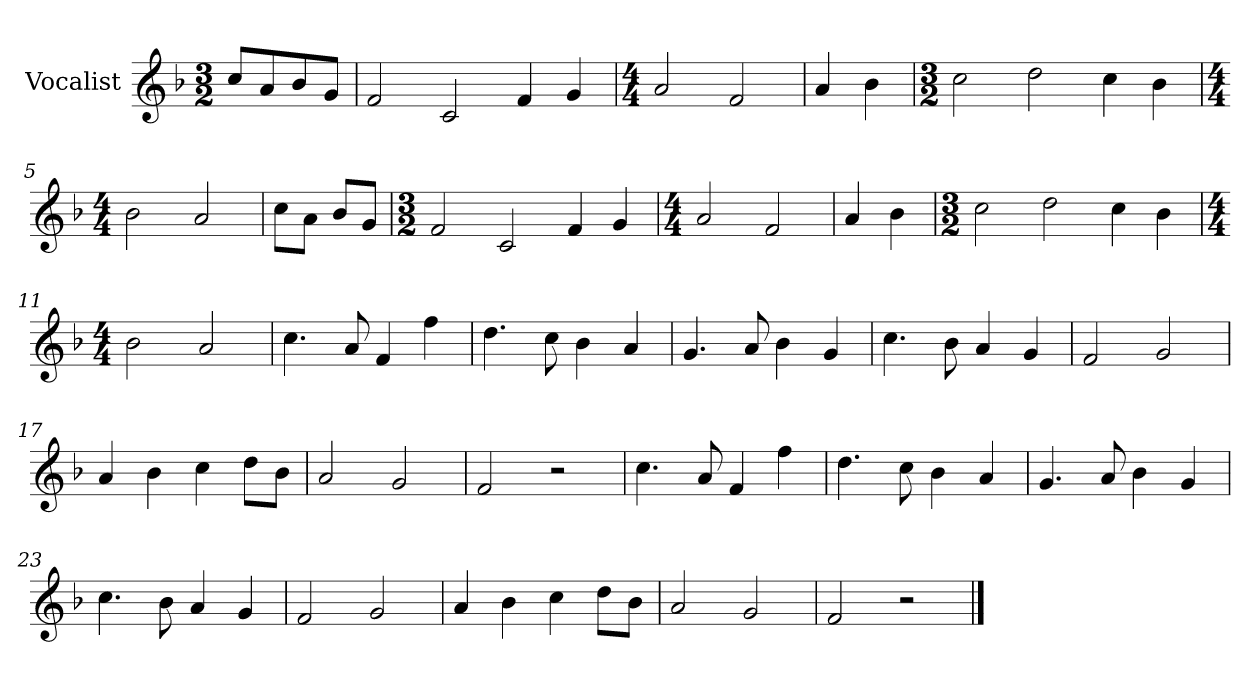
**kern
*part1
*staff1
*I"Vocalist
*k[b-]
*F:
*M3/2
=
8ccL
8a
8b-
8gJ
=1
2f
2c
4f
4g
=2
*M4/4
2a
2f
=3
4a
4b-
=4
*M3/2
2cc
2dd
4cc
4b-
=5
*M4/4
2b-
2a
=6
8ccL
8aJ
8b-L
8gJ
=7
*M3/2
2f
2c
4f
4g
=8
*M4/4
2a
2f
=9
4a
4b-
=10
*M3/2
2cc
2dd
4cc
4b-
=11
*M4/4
2b-
2a
=12
4.cc
8a
4f
4ff
=13
4.dd
8cc
4b-
4a
=14
4.g
8a
4b-
4g
=15
4.cc
8b-
4a
4g
=16
2f
2g
=17
4a
4b-
4cc
8ddL
8b-J
=18
2a
2g
=19
2f
2r
=20
4.cc
8a
4f
4ff
=21
4.dd
8cc
4b-
4a
=22
4.g
8a
4b-
4g
=23
4.cc
8b-
4a
4g
=24
2f
2g
=25
4a
4b-
4cc
8ddL
8b-J
=26
2a
2g
=27
2f
2r
==
*-
